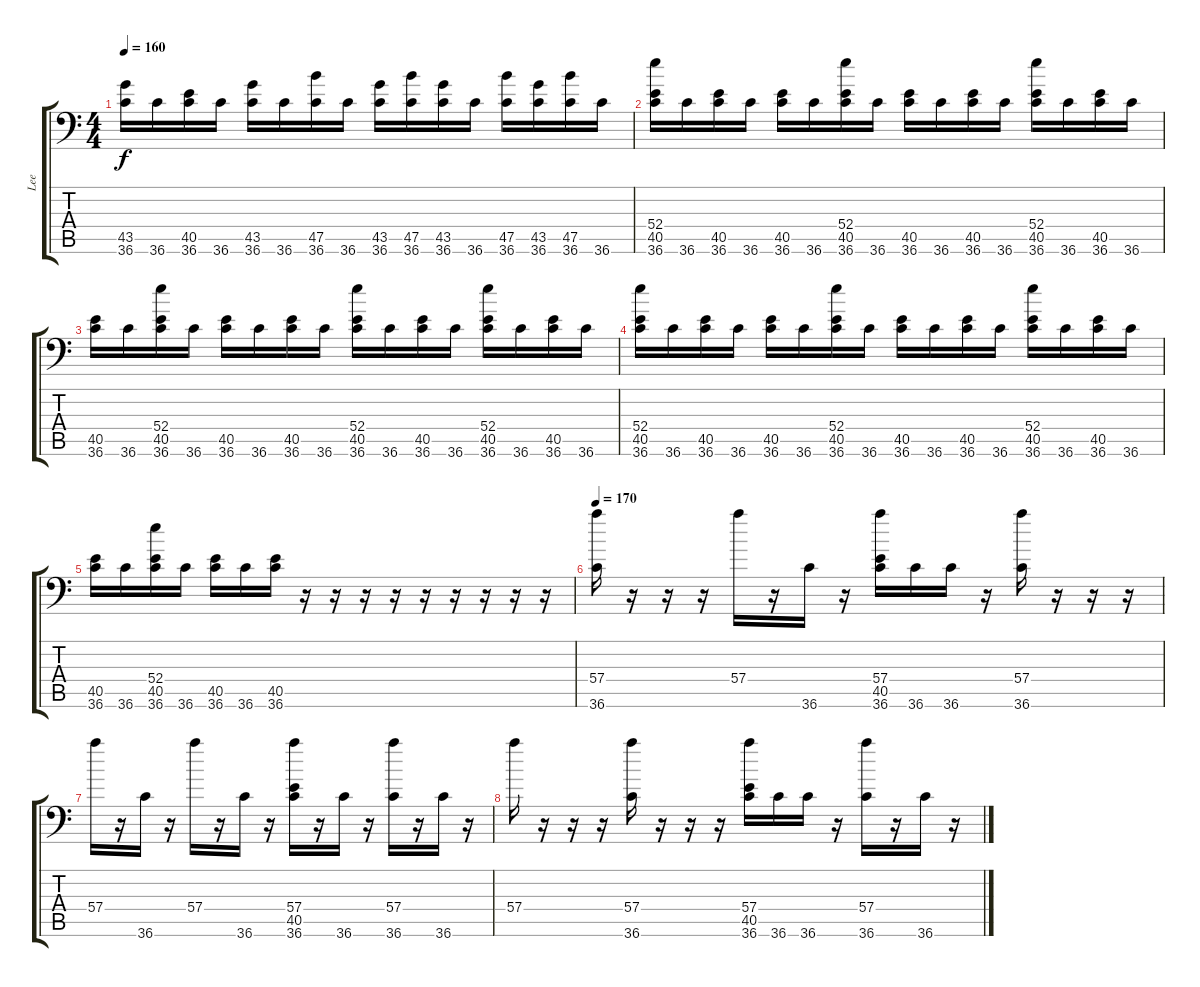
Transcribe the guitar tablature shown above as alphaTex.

\track ("Lee" "Lee") {instrument acousticgrandpiano}
\staff {score tabs}
\tuning (C-1 C-1 C-1 C-1 C-1 C-1) {hide}
\ts (4 4)
\tempo 160
\clef f4
\ks c
(43.5 36.6).16{dy f} 36.6.16 (40.5 36.6).16 36.6.16 (43.5 36.6).16 36.6.16 (47.5 36.6).16 36.6.16 (43.5 36.6).16 (47.5 36.6).16 (43.5 36.6).16 36.6.16 (47.5 36.6).16 (43.5 36.6).16 (47.5 36.6).16 36.6.16 |
(52.4 40.5 36.6).16 36.6.16 (40.5 36.6).16 36.6.16 (40.5 36.6).16 36.6.16 (52.4 40.5 36.6).16 36.6.16 (40.5 36.6).16 36.6.16 (40.5 36.6).16 36.6.16 (52.4 40.5 36.6).16 36.6.16 (40.5 36.6).16 36.6.16 |
(40.5 36.6).16 36.6.16 (52.4 40.5 36.6).16 36.6.16 (40.5 36.6).16 36.6.16 (40.5 36.6).16 36.6.16 (52.4 40.5 36.6).16 36.6.16 (40.5 36.6).16 36.6.16 (52.4 40.5 36.6).16 36.6.16 (40.5 36.6).16 36.6.16 |
(52.4 40.5 36.6).16 36.6.16 (40.5 36.6).16 36.6.16 (40.5 36.6).16 36.6.16 (52.4 40.5 36.6).16 36.6.16 (40.5 36.6).16 36.6.16 (40.5 36.6).16 36.6.16 (52.4 40.5 36.6).16 36.6.16 (40.5 36.6).16 36.6.16 |
(40.5 36.6).16 36.6.16 (52.4 40.5 36.6).16 36.6.16 (40.5 36.6).16 36.6.16 (40.5 36.6).16 r.16 r.16 r.16 r.16 r.16 r.16 r.16 r.16 r.16 |
\tempo 170
(57.4 36.6).16 r.16 r.16 r.16 57.4.16 r.16 36.6.16 r.16 (57.4 40.5 36.6).16 36.6.16 36.6.16 r.16 (57.4 36.6).16 r.16 r.16 r.16 |
57.4.16 r.16 36.6.16 r.16 57.4.16 r.16 36.6.16 r.16 (57.4 40.5 36.6).16 r.16 36.6.16 r.16 (57.4 36.6).16 r.16 36.6.16 r.16 |
57.4.16 r.16 r.16 r.16 (57.4 36.6).16 r.16 r.16 r.16 (57.4 40.5 36.6).16 36.6.16 36.6.16 r.16 (57.4 36.6).16 r.16 36.6.16 r.16
